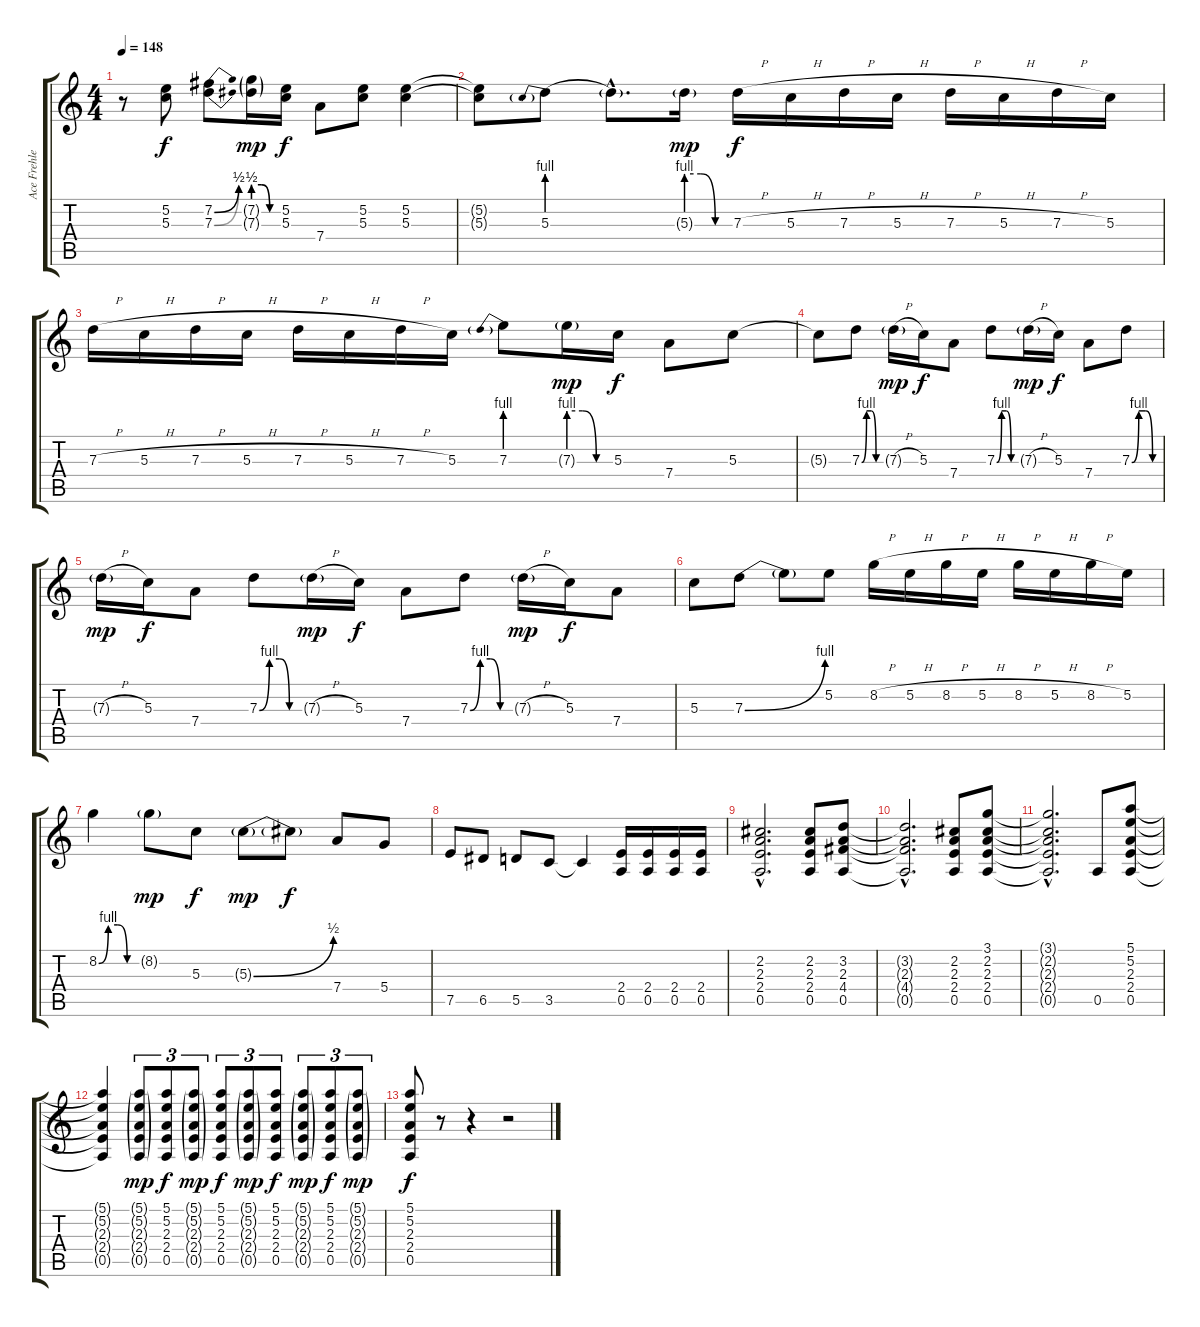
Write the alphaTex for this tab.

\track ("Ace Frehley" "Ace Frehle") {instrument overdrivenguitar}
\staff {score tabs}
\tuning (E4 B3 G3 D3 A2 E2) {hide}
\ts (4 4)
\tempo 148
\clef g2
\ks c
r.8{dy f} (5.2 5.3).8 (7.2{be (bend 0 0 60 2)} 7.3{be (bend 0 0 60 2)}).8 (7.2{be (custom 0 2 20 2 40 0 60 0) g} 7.3{be (custom 0 2 20 2 40 0 60 0) g}).16{dy mp} (5.2 5.3).16{dy f} 7.4.8 (5.2 5.3).8 (5.2 5.3).4 |
(5.2{t} 5.3{t}).8 5.3{be (prebend 0 4 60 4)}.8 5.3{hac t}.8{d} 5.3{be (custom 0 4 20 4 40 0 60 0) g}.16{dy mp} 7.3{h}.16{dy f} 5.3{h}.16 7.3{h}.16 5.3{h}.16 7.3{h}.16 5.3{h}.16 7.3{h}.16 5.3.16 |
7.3{h}.16 5.3{h}.16 7.3{h}.16 5.3{h}.16 7.3{h}.16 5.3{h}.16 7.3{h}.16 5.3.16 7.3{be (prebend 0 4 60 4)}.8 7.3{be (custom 0 4 20 4 40 0 60 0) g}.16{dy mp} 5.3.16{dy f} 7.4.8 5.3.8 |
5.3{t}.8 7.3{be (custom 0 0 15 4 30 4 45 0 60 0)}.8 7.3{h g}.16{dy mp} 5.3.16{dy f} 7.4.8 7.3{be (custom 0 0 15 4 30 4 45 0 60 0)}.8 7.3{h g}.16{dy mp} 5.3.16{dy f} 7.4.8 7.3{be (custom 0 0 15 4 30 4 45 0 60 0)}.8 |
7.3{h g}.16{dy mp} 5.3.16{dy f} 7.4.8 7.3{be (custom 0 0 15 4 30 4 45 0 60 0)}.8 7.3{h g}.16{dy mp} 5.3.16{dy f} 7.4.8 7.3{be (custom 0 0 15 4 30 4 45 0 60 0)}.8 7.3{h g}.16{dy mp} 5.3.16{dy f} 7.4.8 |
5.3.8 7.3{be (bend 0 0 60 4)}.8 7.3{t}.8 5.2.8 8.2{h}.16 5.2{h}.16 8.2{h}.16 5.2{h}.16 8.2{h}.16 5.2{h}.16 8.2{h}.16 5.2.16 |
8.2{be (custom 0 0 15 4 30 4 45 0 60 0)}.4 8.2{g}.8{dy mp} 5.3.8{dy f} 5.3{be (bend 0 0 60 2) g}.8{dy mp} 5.3{t}.8{dy f} 7.4.8 5.4.8 |
7.5.8 6.5.8 5.5.8 3.5.8 3.5{t}.4 (2.4 0.5).16 (2.4 0.5).16 (2.4 0.5).16 (2.4 0.5).16 |
(2.2{hac} 2.3{hac} 2.4{hac} 0.5{hac}).2{d} (2.2 2.3 2.4 0.5).8 (3.2 2.3 4.4 0.5).8 |
(3.2{hac t} 2.3{hac t} 4.4{hac t} 0.5{hac t}).2{d} (2.2 2.3 2.4 0.5).8 (3.1 2.2 2.3 2.4 0.5).8 |
(3.1{hac t} 2.2{hac t} 2.3{hac t} 2.4{hac t} 0.5{hac t}).2{d} 0.5.8 (5.1 5.2 2.3 2.4 0.5).8 |
(5.1{t} 5.2{t} 2.3{t} 2.4{t} 0.5{t}).4 (5.1{g} 5.2{g} 2.3{g} 2.4{g} 0.5{g}).8{tu (3 2) dy mp} (5.1 5.2 2.3 2.4 0.5).8{tu (3 2) dy f} (5.1{g} 5.2{g} 2.3{g} 2.4{g} 0.5{g}).8{tu (3 2) dy mp} (5.1 5.2 2.3 2.4 0.5).8{tu (3 2) dy f} (5.1{g} 5.2{g} 2.3{g} 2.4{g} 0.5{g}).8{tu (3 2) dy mp} (5.1 5.2 2.3 2.4 0.5).8{tu (3 2) dy f} (5.1{g} 5.2{g} 2.3{g} 2.4{g} 0.5{g}).8{tu (3 2) dy mp} (5.1 5.2 2.3 2.4 0.5).8{tu (3 2) dy f} (5.1{g} 5.2{g} 2.3{g} 2.4{g} 0.5{g}).8{tu (3 2) dy mp} |
(5.1 5.2 2.3 2.4 0.5).8{dy f} r.8 r.4 r.2
